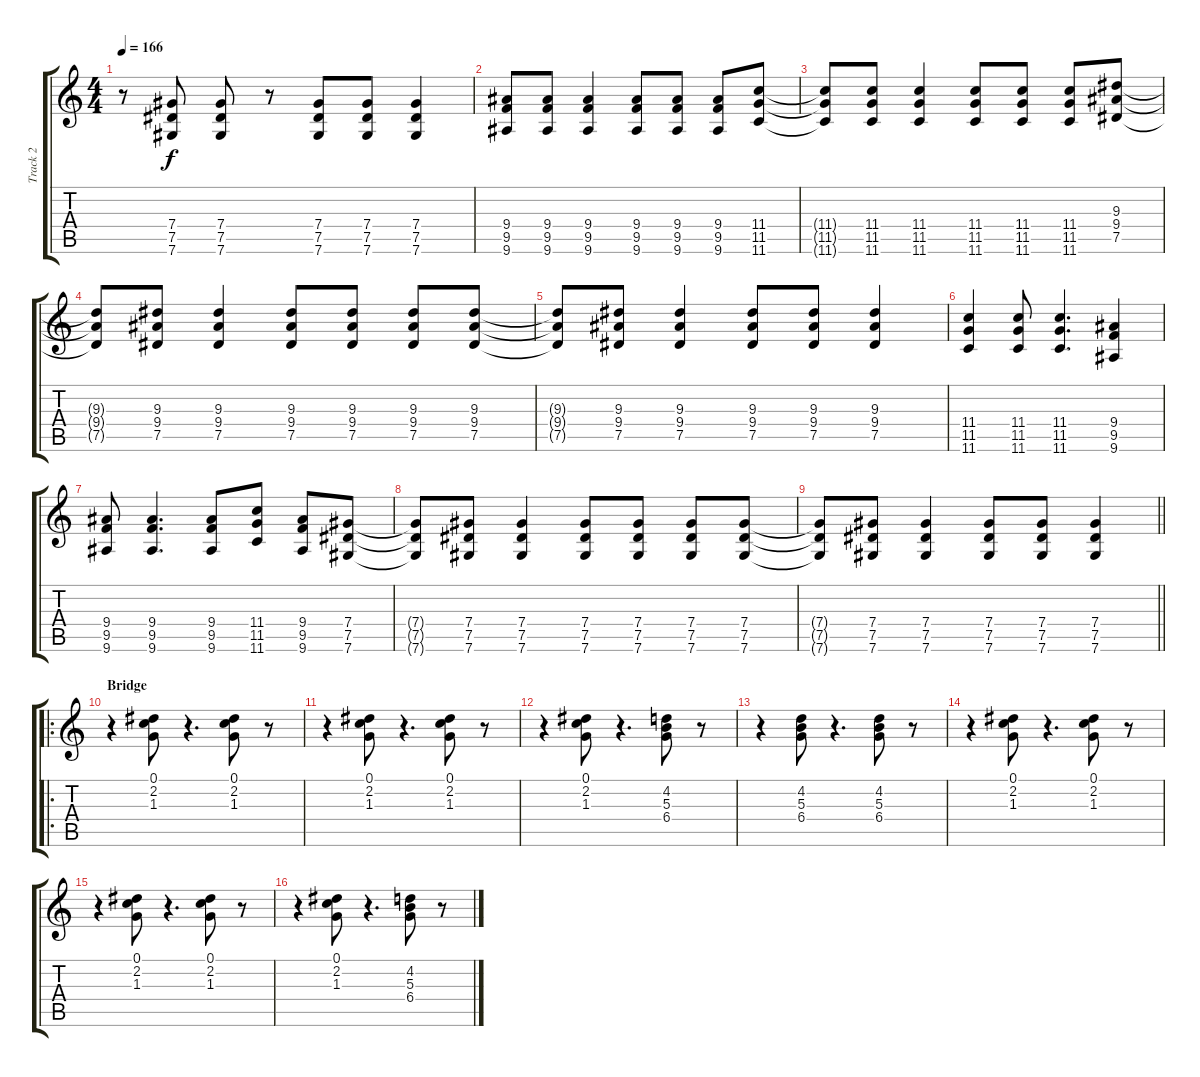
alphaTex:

\track ("Track 2" "Track 2") {instrument distortionguitar}
\staff {score tabs}
\tuning (Eb4 Bb3 Gb3 Db3 Ab2 Db2) {hide}
\ts (4 4)
\tempo 166
\clef g2
\ks c
r.8{dy f} (7.4 7.5 7.6).8 (7.4 7.5 7.6).8 r.8 (7.4 7.5 7.6).8 (7.4 7.5 7.6).8 (7.4 7.5 7.6).4 |
(9.4 9.5 9.6).8 (9.4 9.5 9.6).8 (9.4 9.5 9.6).4 (9.4 9.5 9.6).8 (9.4 9.5 9.6).8 (9.4 9.5 9.6).8 (11.4 11.5 11.6).8 |
(11.4{t} 11.5{t} 11.6{t}).8 (11.4 11.5 11.6).8 (11.4 11.5 11.6).4 (11.4 11.5 11.6).8 (11.4 11.5 11.6).8 (11.4 11.5 11.6).8 (9.3 9.4 7.5).8 |
(9.3{t} 9.4{t} 7.5{t}).8 (9.3 9.4 7.5).8 (9.3 9.4 7.5).4 (9.3 9.4 7.5).8 (9.3 9.4 7.5).8 (9.3 9.4 7.5).8 (9.3 9.4 7.5).8 |
(9.3{t} 9.4{t} 7.5{t}).8 (9.3 9.4 7.5).8 (9.3 9.4 7.5).4 (9.3 9.4 7.5).8 (9.3 9.4 7.5).8 (9.3 9.4 7.5).4 |
(11.4 11.5 11.6).4 (11.4 11.5 11.6).8 (11.4 11.5 11.6).4{d} (9.4 9.5 9.6).4 |
(9.4 9.5 9.6).8 (9.4 9.5 9.6).4{d} (9.4 9.5 9.6).8 (11.4 11.5 11.6).8 (9.4 9.5 9.6).8 (7.4 7.5 7.6).8 |
(7.4{t} 7.5{t} 7.6{t}).8 (7.4 7.5 7.6).8 (7.4 7.5 7.6).4 (7.4 7.5 7.6).8 (7.4 7.5 7.6).8 (7.4 7.5 7.6).8 (7.4 7.5 7.6).8 |
\barLineRight lightlight
(7.4{t} 7.5{t} 7.6{t}).8 (7.4 7.5 7.6).8 (7.4 7.5 7.6).4 (7.4 7.5 7.6).8 (7.4 7.5 7.6).8 (7.4 7.5 7.6).4 |
\ro
\section ("" "Bridge")
r.4{balance 13} (0.1 2.2 1.3).8 r.4{d} (0.1 2.2 1.3).8 r.8 |
r.4 (0.1 2.2 1.3).8 r.4{d} (0.1 2.2 1.3).8 r.8 |
r.4 (0.1 2.2 1.3).8 r.4{d} (4.2 5.3 6.4).8 r.8 |
r.4 (4.2 5.3 6.4).8 r.4{d} (4.2 5.3 6.4).8 r.8 |
r.4 (0.1 2.2 1.3).8 r.4{d} (0.1 2.2 1.3).8 r.8 |
r.4 (0.1 2.2 1.3).8 r.4{d} (0.1 2.2 1.3).8 r.8 |
r.4 (0.1 2.2 1.3).8 r.4{d} (4.2 5.3 6.4).8 r.8
